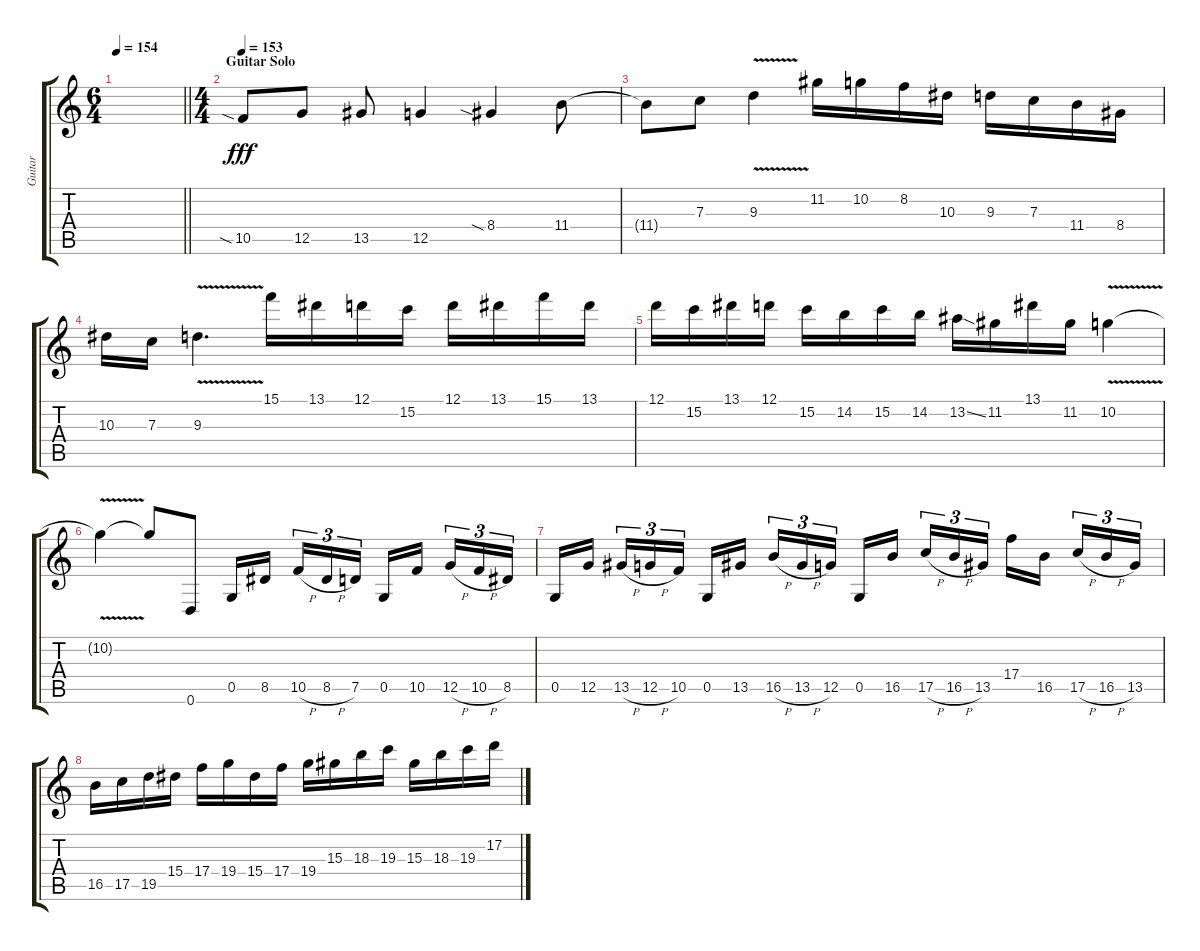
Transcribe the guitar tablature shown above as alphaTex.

\track ("Guitar" "Guitar") {instrument distortionguitar}
\staff {score tabs}
\tuning (D4 A3 F3 C3 G2 D2) {hide}
\ts (6 4)
\tempo 154
\clef g2
\barLineRight lightlight
\ks c
|
\ts (4 4)
\section ("" "Guitar Solo")
\tempo 153
10.5{sia}.8{dy fff balance 8} 12.5.8 13.5.8 12.5.4 8.4{sia}.4 11.4.8 |
11.4{t}.8 7.3.8 9.3{v}.4 11.2.16 10.2.16 8.2.16 10.3.16 9.3.16 7.3.16 11.4.16 8.4.16 |
10.3.16 7.3.16 9.3{v}.4{d} 15.1.16 13.1.16 12.1.16 15.2.16 12.1.16 13.1.16 15.1.16 13.1.16 |
12.1.16 15.2.16 13.1.16 12.1.16 15.2.16 14.2.16 15.2.16 14.2.16 13.2{ss}.16 11.2.16 13.1.16 11.2.16 10.2{v}.4 |
10.2{t}.4 10.2{t}.8 0.6.8 0.5.16 8.5.16{beam splitsecondary} 10.5{h}.16{tu (3 2)} 8.5{h}.16{tu (3 2)} 7.5.16{tu (3 2)} 0.5.16 10.5.16{beam splitsecondary} 12.5{h}.16{tu (3 2)} 10.5{h}.16{tu (3 2)} 8.5.16{tu (3 2)} |
0.5.16 12.5.16{beam splitsecondary} 13.5{h}.16{tu (3 2)} 12.5{h}.16{tu (3 2)} 10.5.16{tu (3 2)} 0.5.16 13.5.16{beam splitsecondary} 16.5{h}.16{tu (3 2)} 13.5{h}.16{tu (3 2)} 12.5.16{tu (3 2)} 0.5.16 16.5.16{beam splitsecondary} 17.5{h}.16{tu (3 2)} 16.5{h}.16{tu (3 2)} 13.5.16{tu (3 2)} 17.4.16 16.5.16{beam splitsecondary} 17.5{h}.16{tu (3 2)} 16.5{h}.16{tu (3 2)} 13.5.16{tu (3 2)} |
16.5.16 17.5.16 19.5.16 15.4.16 17.4.16 19.4.16 15.4.16 17.4.16 19.4.16 15.3.16 18.3.16 19.3.16 15.3.16 18.3.16 19.3.16 17.2.16
